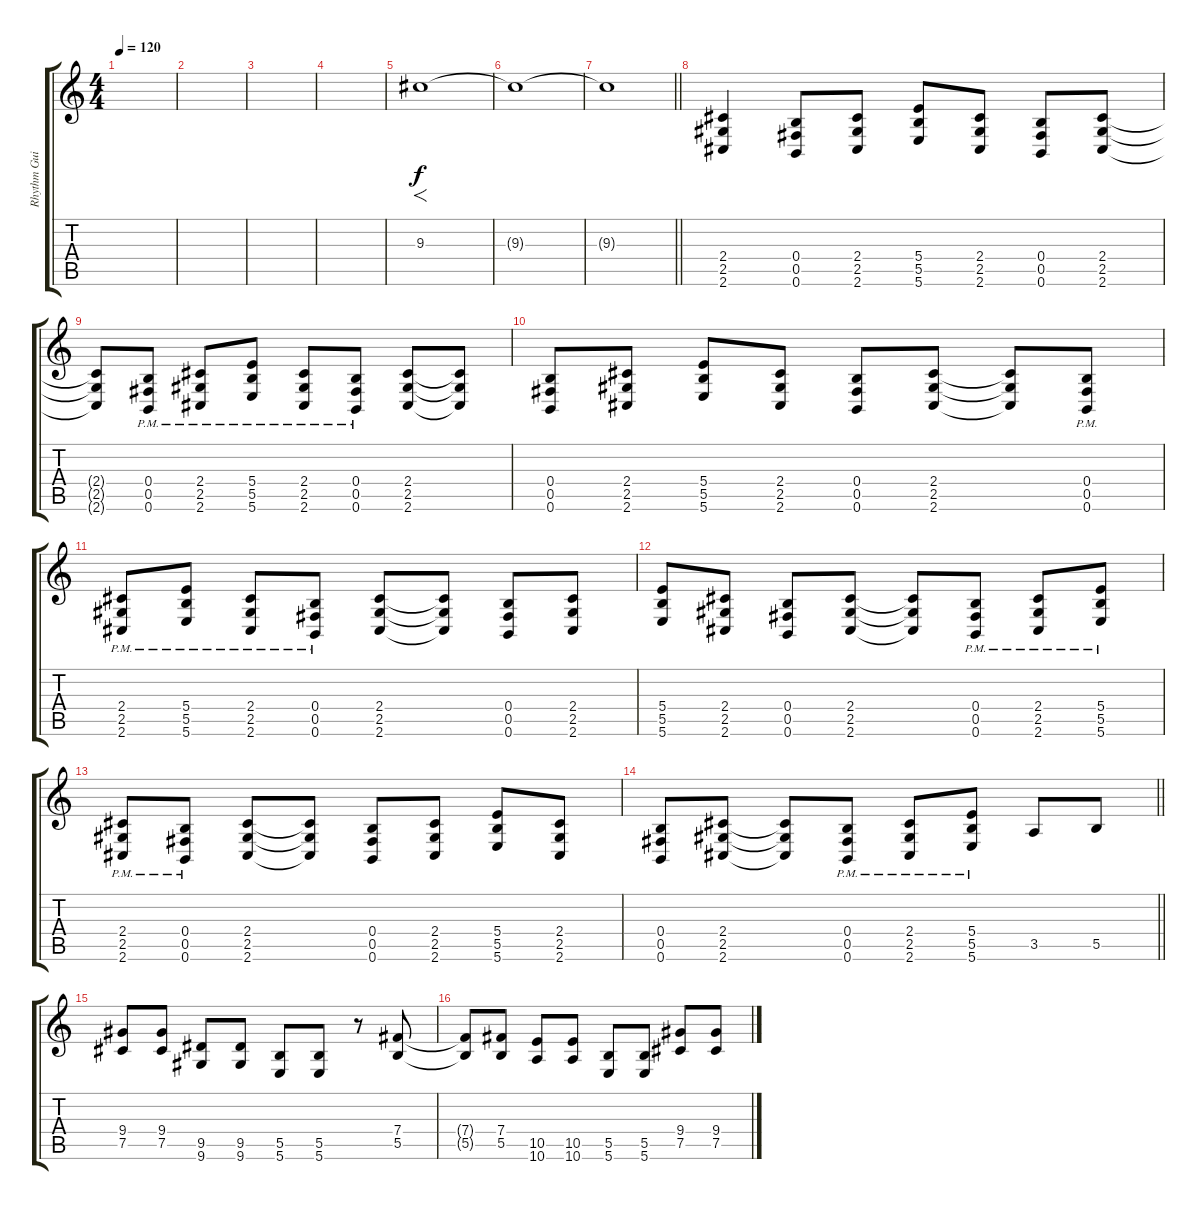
\track ("Rhythm Guitar" "Rhythm Gui") {instrument distortionguitar}
\staff {score tabs}
\tuning (Db4 Ab3 E3 B2 Gb2 B1) {hide}
\ts (4 4)
\tempo 120
\clef g2
\ks c
|
|
|
|
9.3.1{f volume 16 instrument distortionguitar} |
9.3{t}.1 |
\barLineRight lightlight
9.3{t}.1 |
\section ("" "")
(2.4 2.5 2.6).4 (0.4 0.5 0.6).8 (2.4 2.5 2.6).8 (5.4 5.5 5.6).8 (2.4 2.5 2.6).8 (0.4 0.5 0.6).8 (2.4 2.5 2.6).8 |
(2.4{t} 2.5{t} 2.6{t}).8 (0.4{pm} 0.5{pm} 0.6{pm}).8 (2.4{pm} 2.5{pm} 2.6{pm}).8 (5.4{pm} 5.5{pm} 5.6{pm}).8 (2.4{pm} 2.5{pm} 2.6{pm}).8 (0.4{pm} 0.5{pm} 0.6{pm}).8 (2.4 2.5 2.6).8 (2.4{t} 2.5{t} 2.6{t}).8 |
(0.4 0.5 0.6).8 (2.4 2.5 2.6).8 (5.4 5.5 5.6).8 (2.4 2.5 2.6).8 (0.4 0.5 0.6).8 (2.4 2.5 2.6).8 (2.4{t} 2.5{t} 2.6{t}).8 (0.4{pm} 0.5{pm} 0.6{pm}).8 |
(2.4{pm} 2.5{pm} 2.6{pm}).8 (5.4{pm} 5.5{pm} 5.6{pm}).8 (2.4{pm} 2.5{pm} 2.6{pm}).8 (0.4{pm} 0.5{pm} 0.6{pm}).8 (2.4 2.5 2.6).8 (2.4{t} 2.5{t} 2.6{t}).8 (0.4 0.5 0.6).8 (2.4 2.5 2.6).8 |
(5.4 5.5 5.6).8 (2.4 2.5 2.6).8 (0.4 0.5 0.6).8 (2.4 2.5 2.6).8 (2.4{t} 2.5{t} 2.6{t}).8 (0.4{pm} 0.5{pm} 0.6{pm}).8 (2.4{pm} 2.5{pm} 2.6{pm}).8 (5.4{pm} 5.5{pm} 5.6{pm}).8 |
(2.4{pm} 2.5{pm} 2.6{pm}).8 (0.4{pm} 0.5{pm} 0.6{pm}).8 (2.4 2.5 2.6).8 (2.4{t} 2.5{t} 2.6{t}).8 (0.4 0.5 0.6).8 (2.4 2.5 2.6).8 (5.4 5.5 5.6).8 (2.4 2.5 2.6).8 |
\barLineRight lightlight
(0.4 0.5 0.6).8 (2.4 2.5 2.6).8 (2.4{t} 2.5{t} 2.6{t}).8 (0.4{pm} 0.5{pm} 0.6{pm}).8 (2.4{pm} 2.5{pm} 2.6{pm}).8 (5.4{pm} 5.5{pm} 5.6{pm}).8 3.5.8 5.5.8 |
\section ("" "")
(9.4 7.5).8 (9.4 7.5).8 (9.5 9.6).8 (9.5 9.6).8 (5.5 5.6).8 (5.5 5.6).8 r.8 (7.4 5.5).8 |
(7.4{t} 5.5{t}).8 (7.4 5.5).8 (10.5 10.6).8 (10.5 10.6).8 (5.5 5.6).8 (5.5 5.6).8 (9.4 7.5).8 (9.4 7.5).8
